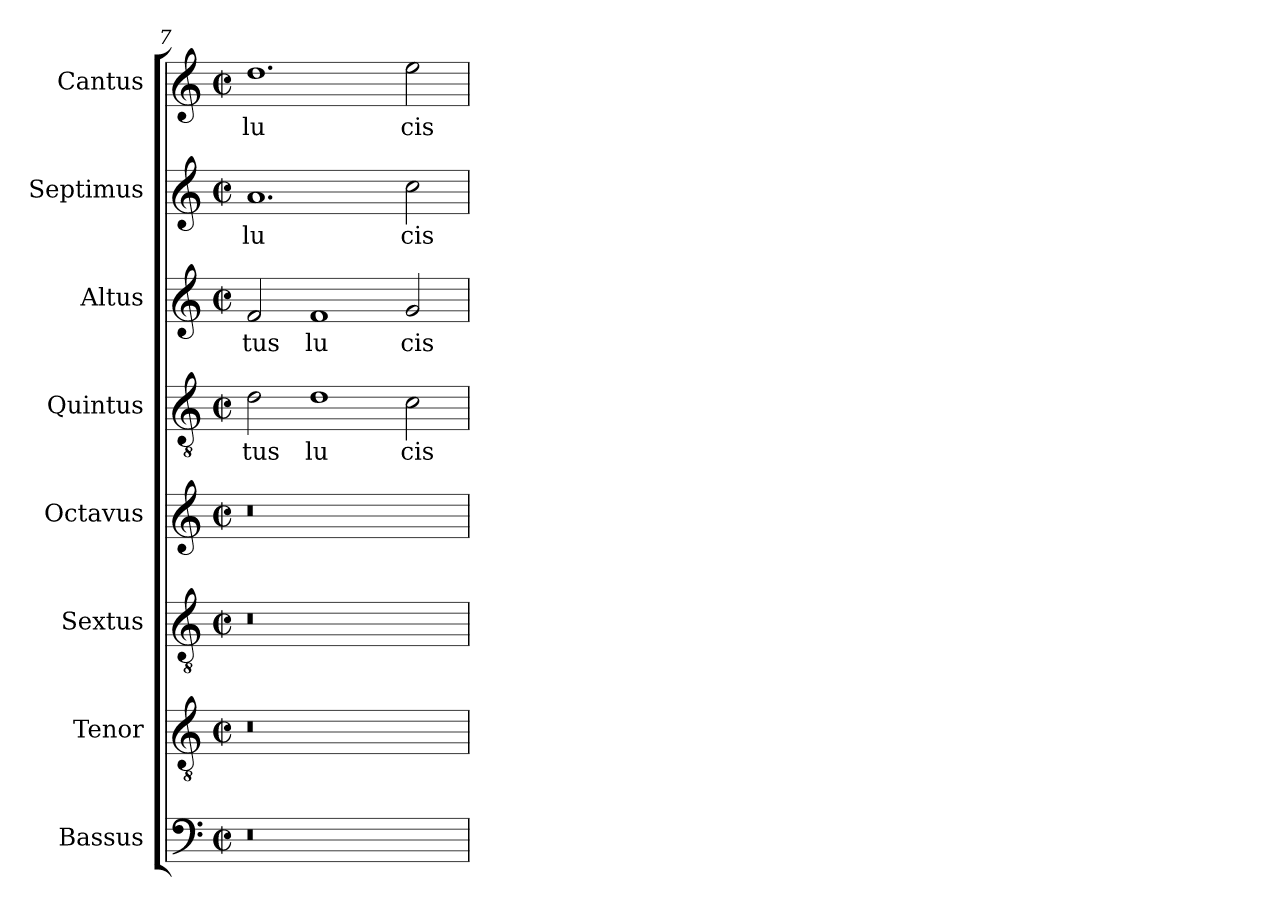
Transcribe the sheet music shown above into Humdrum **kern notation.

**kern	**kern	**kern	**kern	**kern	**text	**kern	**text	**kern	**text	**kern	**text
*part8	*part7	*part6	*part5	*part4	*part4	*part3	*part3	*part2	*part2	*part1	*part1
*staff8	*staff7	*staff6	*staff5	*staff4	*staff4	*staff3	*staff3	*staff2	*staff2	*staff1	*staff1
*I"Bassus	*I"Tenor	*I"Sextus	*I"Octavus	*I"Quintus	*	*I"Altus	*	*I"Septimus	*	*I"Cantus	*
*clefF4	*clefGv2	*clefGv2	*clefG2	*clefGv2	*	*clefG2	*	*clefG2	*	*clefG2	*
*M2/2	*M2/2	*M2/2	*M2/2	*M2/2	*	*M2/2	*	*M2/2	*	*M2/2	*
*met(c|)	*met(c|)	*met(c|)	*met(c|)	*met(c|)	*	*met(c|)	*	*met(c|)	*	*met(c|)	*
=7	=7	=7	=7	=7	=7	=7	=7	=7	=7	=7	=7
!	!	!	!	!	!LO:LY:b:cj	!	!LO:LY:b:cj	!	!LO:LY:b:cj	!	!LO:LY:b:cj
0r	0r	0r	0r	2d\	tus	2f/	tus	1.a	lu	1.dd	lu
!	!	!	!	!	!LO:LY:b:cj	!	!LO:LY:b:cj	!	!	!	!
.	.	.	.	1d	lu	1f	lu	.	.	.	.
!	!	!	!	!	!LO:LY:b:cj	!	!LO:LY:b:cj	!	!LO:LY:b:cj	!	!LO:LY:b:cj
.	.	.	.	2c\	cis	2g/	cis	2cc\	cis	2ee\	cis
=	=	=	=	=	=	=	=	=	=	=	=
*-	*-	*-	*-	*-	*-	*-	*-	*-	*-	*-	*-
